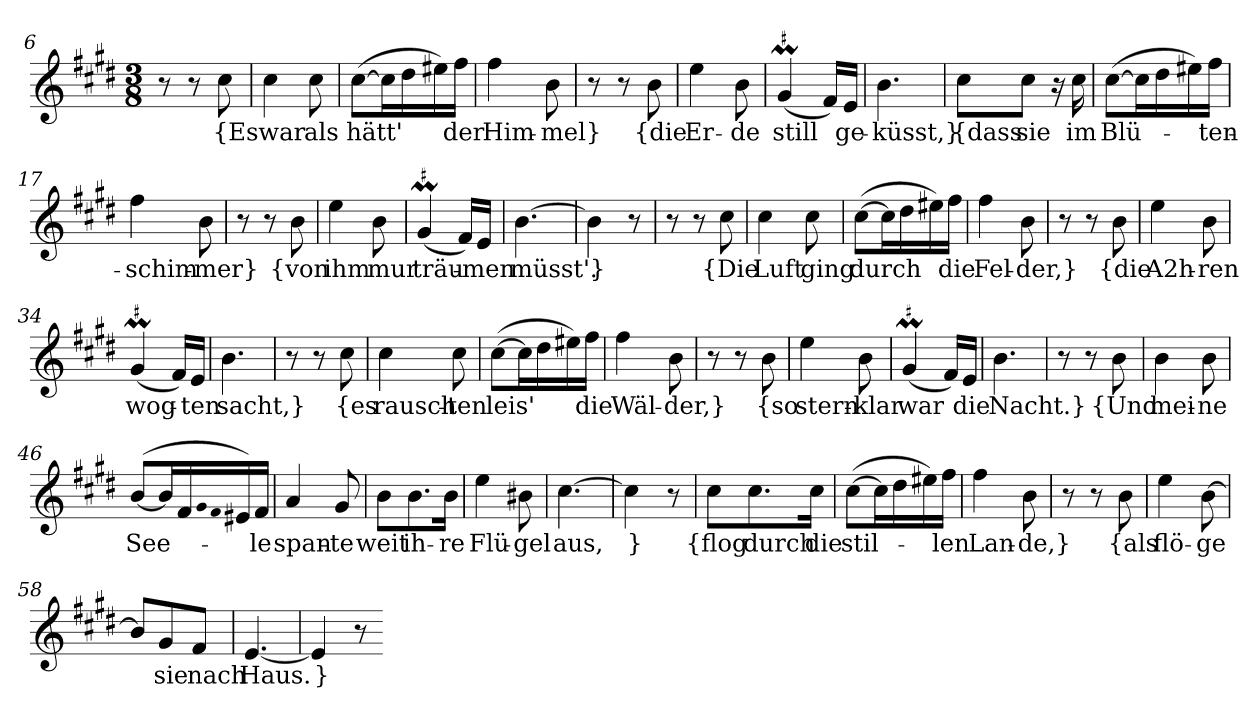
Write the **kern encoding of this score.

**kern	**text
*part1	*part1
*staff1	*staff1
*clefG2	*
*k[f#c#g#d#]	*
*M3/8	*
=6	=6
8r	.
8r	.
8cc#	{Es
=7	=7
4cc#	war
8cc#	als
=8	=8
([8cc#\L	hätt'
16cc#\L]	.
16dd#\	.
16ee#X\)	.
16ff#\JJ	der
=9	=9
4ff#	Him-
8b	-mel}
=10	=10
8r	.
8r	.
8b	{die
=11	=11
4ee	Er-
8b	-de
=12	=12
!LO:MOR:acc=#	!
(4g#M	still
16f#/LL)	.
16e/JJ	ge-
=13	=13
4.b	-küsst,}
=15	=15
8cc#\L	{dass
8cc#\J	sie
16r	.
16cc#	im
=16	=16
([8cc#\L	Blü-
16cc#\L]	.
16dd#\	.
16ee#X\)	.
16ff#\JJ	-ten-
=17	=17
4ff#	-schim-
8b	-mer}
=18	=18
8r	.
8r	.
8b	{von
=19	=19
4ee	ihm
8b	mur
=20	=20
!LO:MOR:acc=#	!
(4g#M	träu-
16f#/LL)	.
16e/JJ	-men
=21	=21
[4.b	müsst'.
=22	=22
4b]	}
8r	.
=28	=28
8r	.
8r	.
8cc#	{Die
=29	=29
4cc#	Luft
8cc#	ging
=30	=30
([8cc#\L	durch
16cc#\L]	.
16dd#\	.
16ee#X\)	.
16ff#\JJ	die
=31	=31
4ff#	Fel-
8b	-der,}
=32	=32
8r	.
8r	.
8b	{die
=33	=33
4ee	A2h-
8b	-ren
=34	=34
!LO:MOR:acc=#	!
(4g#M	wog-
16f#/LL)	.
16e/JJ	-ten
=35	=35
4.b	sacht,}
=36	=36
8r	.
8r	.
8cc#	{es
=37	=37
4cc#	rausch-
8cc#	-ten
=38	=38
([8cc#\L	leis'
16cc#\L]	.
16dd#\	.
16ee#X\)	.
16ff#\JJ	die
=39	=39
4ff#	Wäl-
8b	-der,}
=40	=40
8r	.
8r	.
8b	{so
=41	=41
4ee	stern-
8b	-klar
=42	=42
!LO:MOR:acc=#	!
(4g#M	war
16f#/LL)	.
16e/JJ	die
=43	=43
4.b	Nacht.}
=44	=44
8r	.
8r	.
8b	{Und
=45	=45
4b	mei-
8b	-ne
=46	=46
([8b/L	See-
16b/L]	.
16f#/	.
qg#	.
qf#	.
16e#X/)	.
16f#/JJ	-le
=47	=47
4a	span-
8g#	-te
=49	=49
8b\L	weit
8.b\	ih-
16b\Jk	-re
=50	=50
4ee	Flü-
8b#X	-gel
=51	=51
[4.cc#	aus,
=52	=52
4cc#]	}
8r	.
=53	=53
8cc#\L	{flog
8.cc#\	durch
16cc#\Jk	die
=54	=54
([8cc#\L	stil-
16cc#\L]	.
16dd#\	.
16ee#X\)	.
16ff#\JJ	-len
=55	=55
4ff#	Lan-
8b	-de,}
=56	=56
8r	.
8r	.
8b	{als
=57	=57
4ee	flö-
[8b	-ge
=58	=58
8b/L]	.
8g#/	sie
8f#/J	nach
=59	=59
[4.e	Haus.
=60	=60
4e]	}
8r	.
=-	=-
*-	*-
